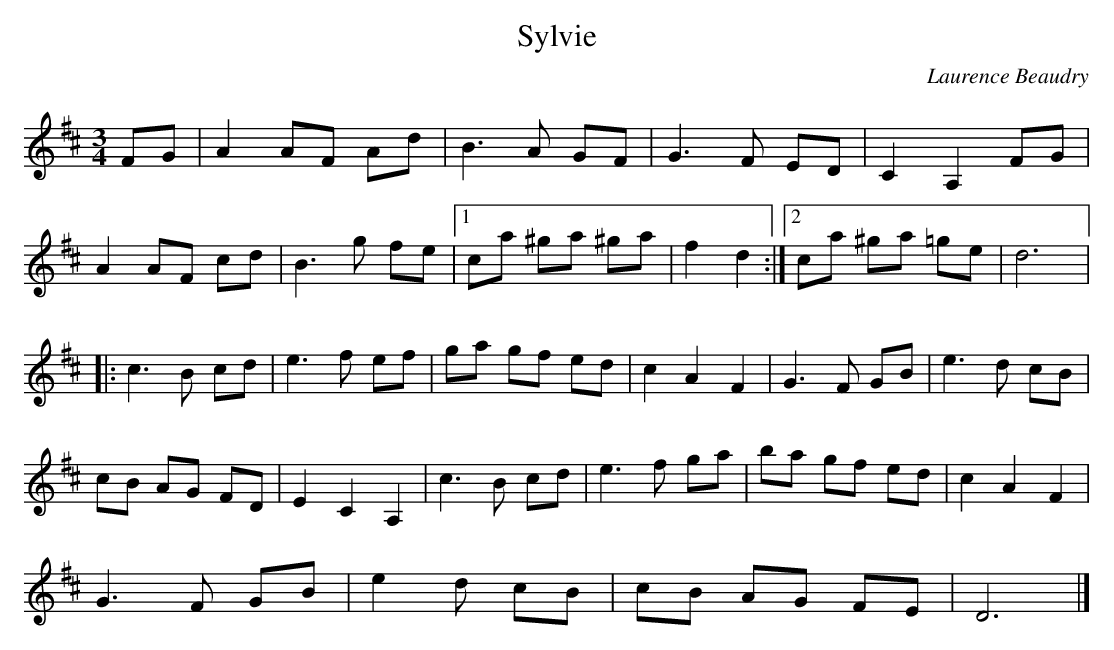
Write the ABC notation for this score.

X:1
T:Sylvie
C:Laurence Beaudry
M:3/4
L:1/8
K:D
FG | A2 AF Ad | B3A GF | G3 F ED | C2 A,2 FG |
A2 AF cd | B3g fe |1 ca ^ga ^ga | f2 d2 :|2 ca ^ga =ge | d6 |:
c3B cd | e3f ef | ga gf ed | c2 A2 F2 | G3F GB | e3d cB |
cB AG FD | E2 C2A,2 | c3B cd | e3f ga | ba gf ed | c2 A2 F2 |
G3F GB | e2d cB | cB AG FE | D6 |]
